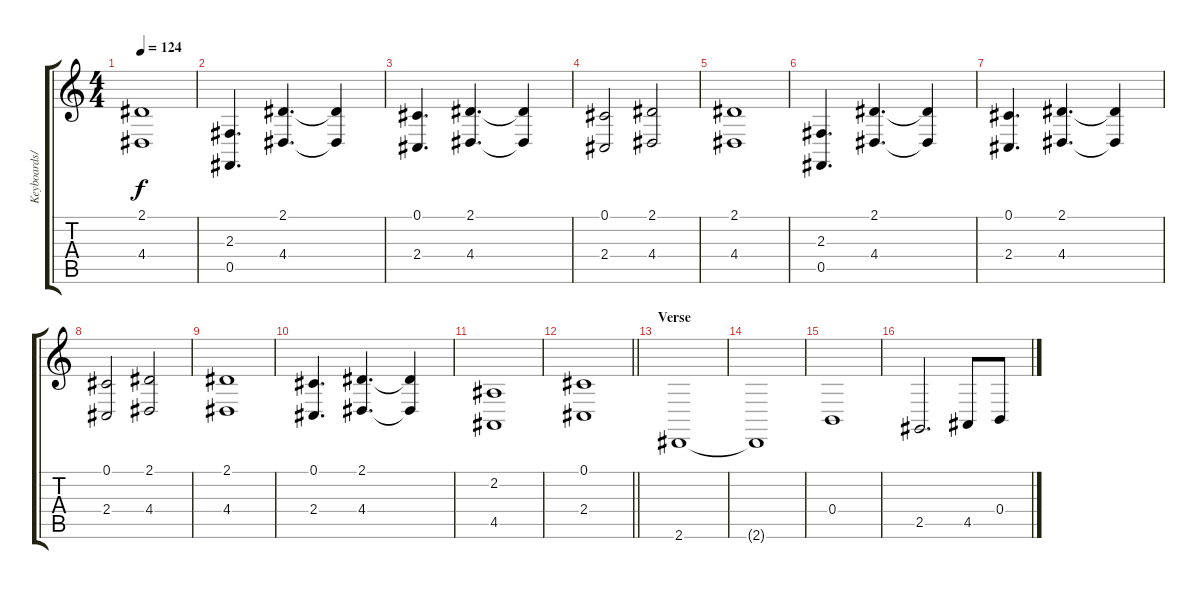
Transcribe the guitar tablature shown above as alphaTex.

\track ("Keyboards/Others" "Keyboards/") {instrument choiraahs}
\staff {score tabs}
\tuning (Db4 Ab3 E3 B2 Gb2 Db2) {hide}
\ts (4 4)
\tempo 124
\clef g2
\ks c
(2.1 4.4).1{dy f} |
(2.3 0.5).4{d} (2.1 4.4).4{d} (2.1{t} 4.4{t}).4 |
(0.1 2.4).4{d} (2.1 4.4).4{d} (2.1{t} 4.4{t}).4 |
(0.1 2.4).2 (2.1 4.4).2 |
(2.1 4.4).1 |
(2.3 0.5).4{d} (2.1 4.4).4{d} (2.1{t} 4.4{t}).4 |
(0.1 2.4).4{d} (2.1 4.4).4{d} (2.1{t} 4.4{t}).4 |
(0.1 2.4).2 (2.1 4.4).2 |
(2.1 4.4).1 |
(0.1 2.4).4{d} (2.1 4.4).4{d} (2.1{t} 4.4{t}).4 |
(2.2 4.5).1 |
\barLineRight lightlight
(0.1 2.4).1 |
\section ("" "Verse")
2.6.1{volume 7} |
2.6{t}.1 |
0.4.1 |
2.5.2{d} 4.5.8 0.4.8
